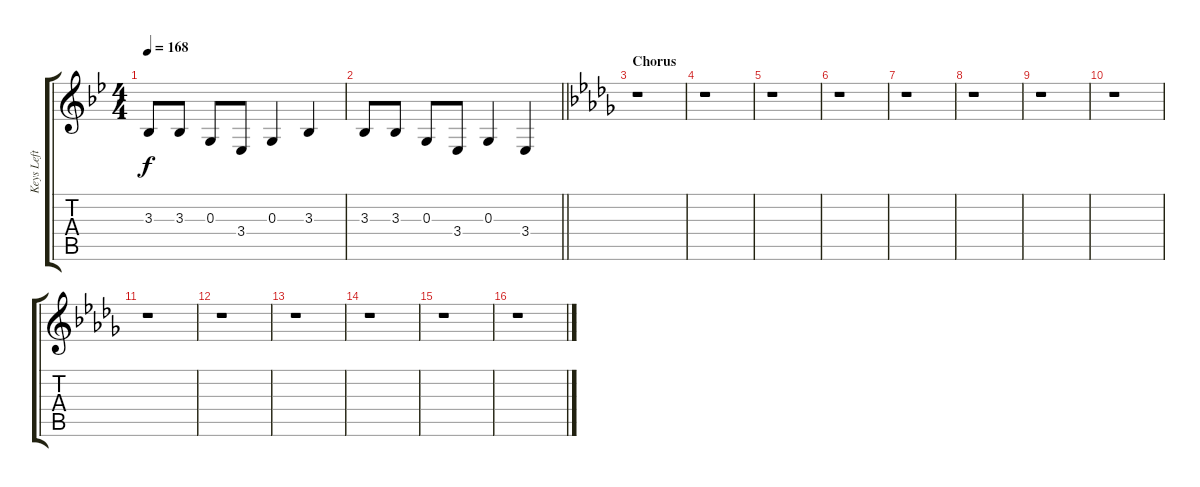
\track ("Keys Left Hand" "Keys Left ") {instrument lead2sawtooth}
\staff {score tabs}
\tuning (E4 C4 G3 C3 G2 C2) {hide}
\ts (4 4)
\tempo 168
\clef g2
\ks bb
3.3.8{dy f} 3.3.8 0.3.8 3.4.8 0.3.4 3.3.4 |
\barLineRight lightlight
3.3.8 3.3.8 0.3.8 3.4.8 0.3.4 3.4.4 |
\section ("" "Chorus")
\ks db
r.1 |
r.1 |
r.1 |
r.1 |
r.1 |
r.1 |
r.1 |
r.1 |
r.1 |
r.1 |
r.1 |
r.1 |
r.1 |
r.1
